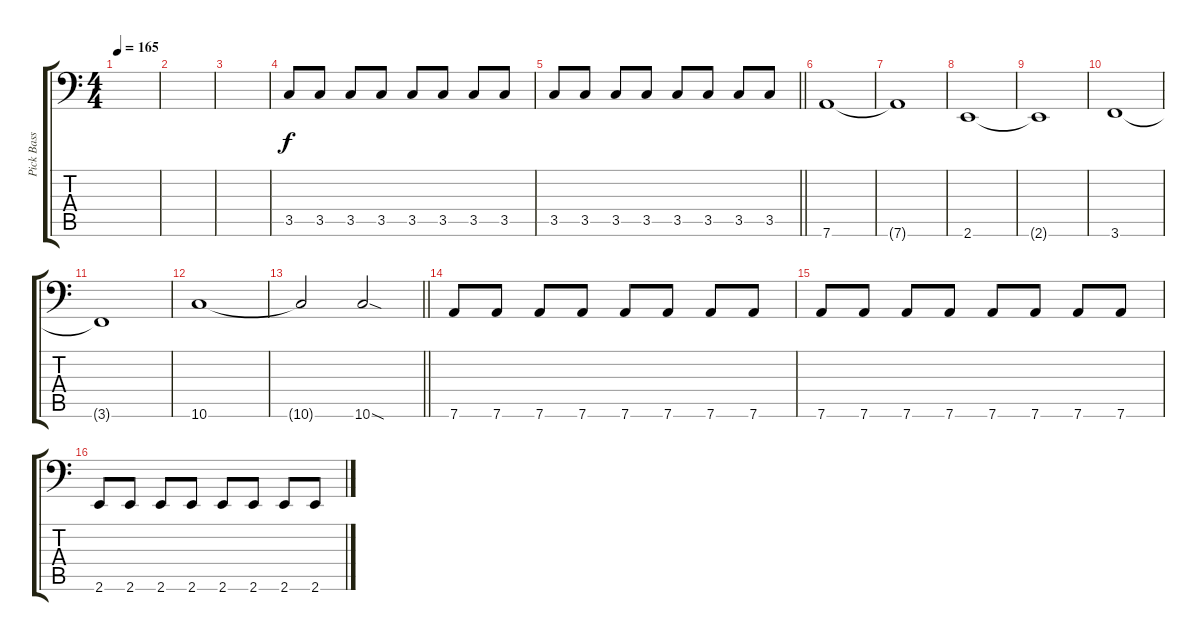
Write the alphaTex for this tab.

\track ("Pick Bass (Approx.)" "Pick Bass ") {instrument electricbassfinger}
\staff {score tabs}
\tuning (E3 B2 G2 D2 A1 D1) {hide}
\ts (4 4)
\tempo 165
\clef f4
\ks c
|
|
|
3.5.8 3.5.8 3.5.8 3.5.8 3.5.8 3.5.8 3.5.8 3.5.8 |
\barLineRight lightlight
3.5.8 3.5.8 3.5.8 3.5.8 3.5.8 3.5.8 3.5.8 3.5.8 |
\section ("" "")
7.6.1 |
7.6{t}.1 |
2.6.1 |
2.6{t}.1 |
3.6.1 |
3.6{t}.1 |
10.6.1 |
\barLineRight lightlight
10.6{t}.2 10.6{sod}.2 |
\section ("" "")
7.6.8 7.6.8 7.6.8 7.6.8 7.6.8 7.6.8 7.6.8 7.6.8 |
7.6.8 7.6.8 7.6.8 7.6.8 7.6.8 7.6.8 7.6.8 7.6.8 |
2.6.8 2.6.8 2.6.8 2.6.8 2.6.8 2.6.8 2.6.8 2.6.8
